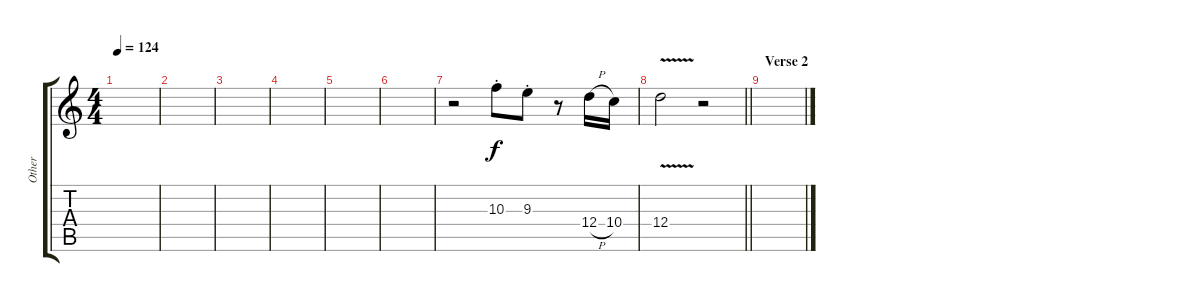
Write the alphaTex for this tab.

\track ("Other" "Other") {instrument distortionguitar}
\staff {score tabs}
\tuning (E4 B3 G3 D3 A2 E2) {hide}
\ts (4 4)
\tempo 124
\clef g2
\ks c
|
|
|
|
|
|
r.2{instrument distortionguitar} 10.3{st}.8 9.3{st}.8 r.8 12.4{h}.16 10.4.16 |
\barLineRight lightlight
12.4{v}.2 r.2 |
\section ("" "Verse 2")
